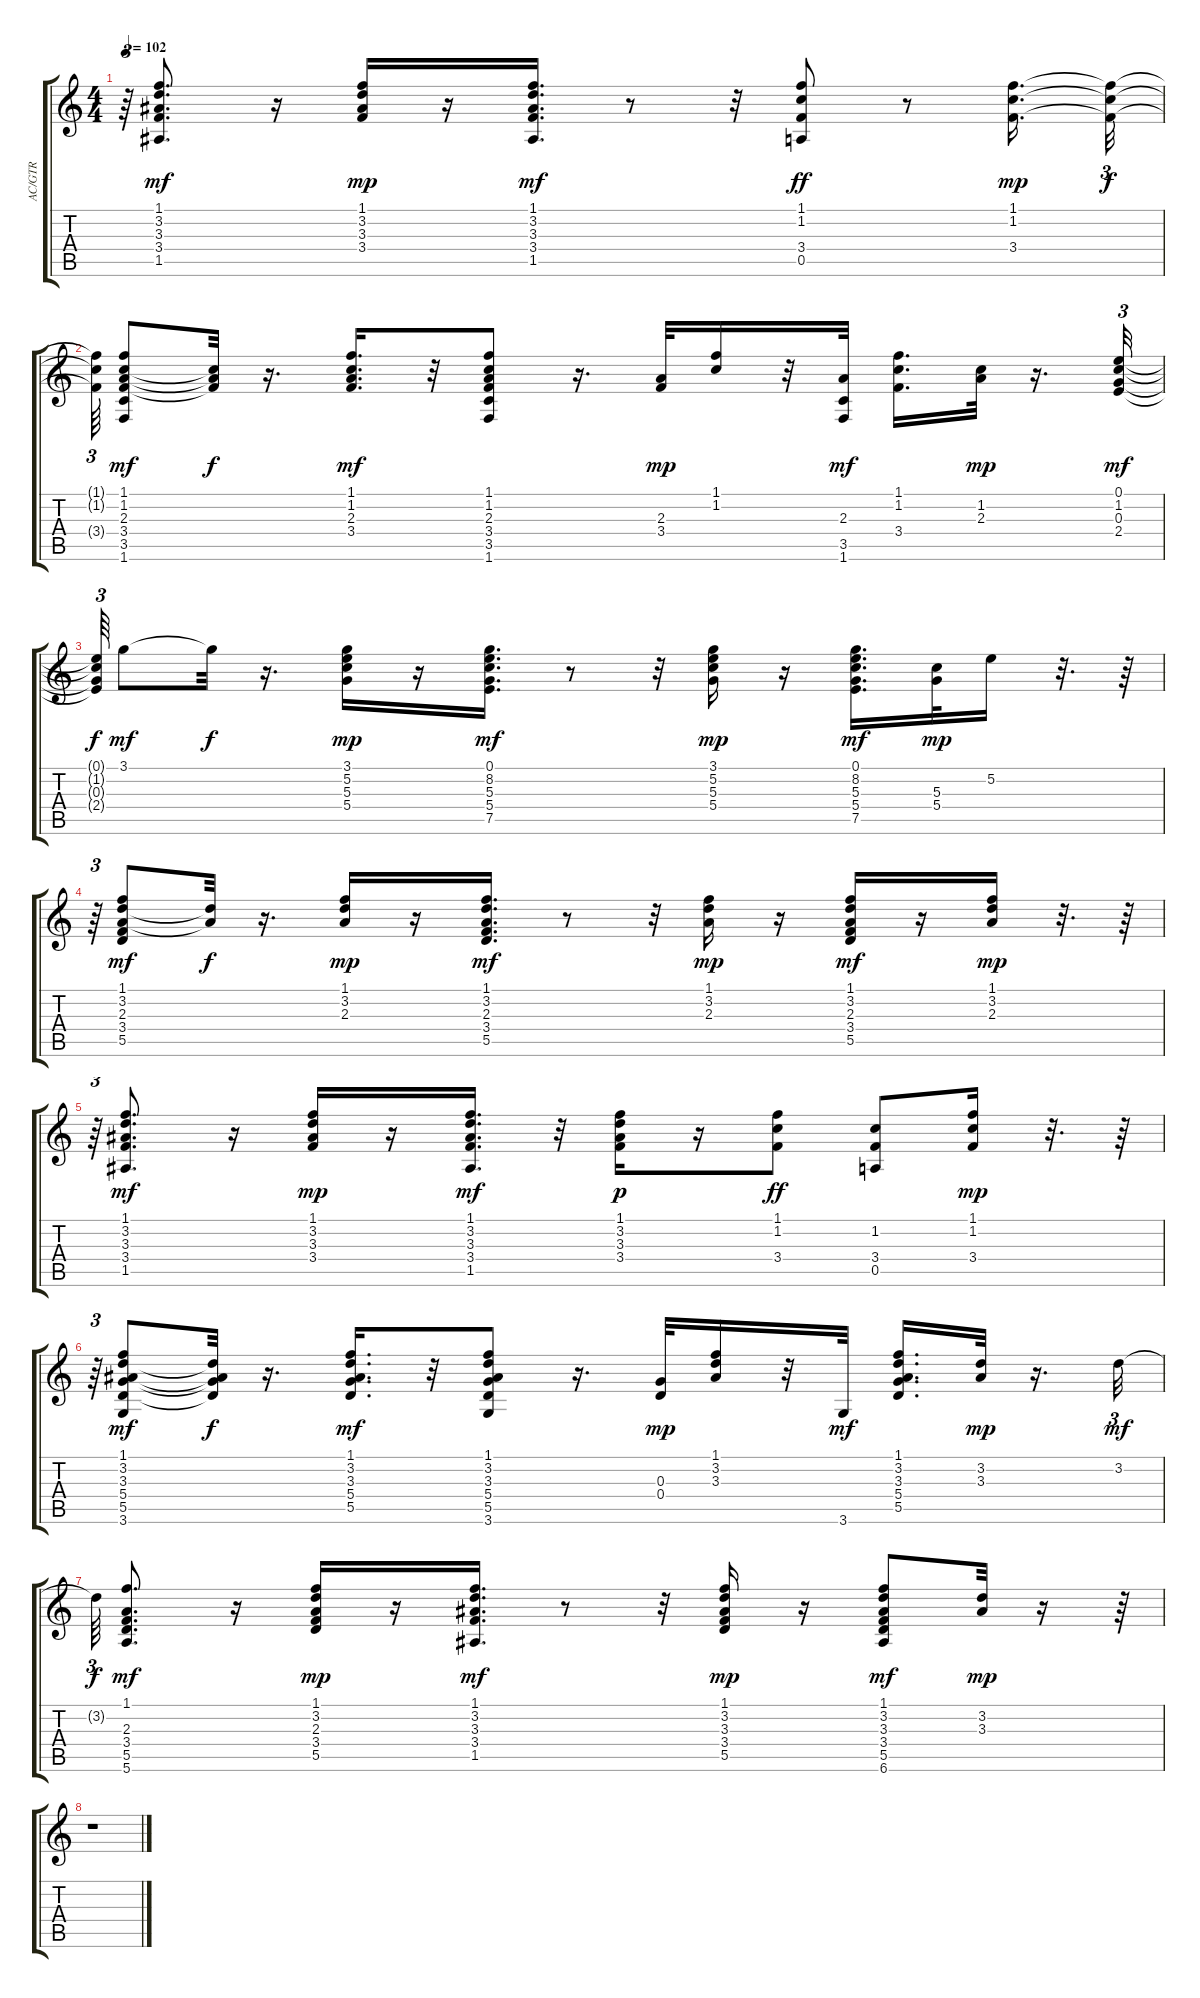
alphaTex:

\track ("AC/GTR" "AC/GTR") {instrument acousticguitarsteel}
\staff {score tabs}
\tuning (E4 B3 G3 D3 A2 E2) {hide}
\ts (4 4)
\tempo 102
\clef g2
\ks c
r.64{tu (3 2) dy mp} (1.1 3.2 3.3 3.4 1.5).8{d dy mf} r.16 (1.1 3.2 3.3 3.4).16{dy mp} r.16 (1.1 3.2 3.3 3.4 1.5).16{d dy mf} r.8 r.32 (1.1 1.2 3.4 0.5).8{dy ff} r.8 (1.1 1.2 3.4).16{d dy mp} (1.1{t} 1.2{t} 3.4{t}).32{tu (3 2) dy f} |
(1.1{t} 1.2{t} 3.4{t}).64{tu (3 2)} (1.1 1.2 2.3 3.4 3.5 1.6).8{dy mf} (1.2{t} 2.3{t} 3.4{t}).32{dy f} r.16{d} (1.1 1.2 2.3 3.4).16{d dy mf} r.32 (1.1 1.2 2.3 3.4 3.5 1.6).8 r.16{d} (2.3 3.4).32{dy mp} (1.1 1.2).16 r.32 (2.3 3.5 1.6).32{dy mf} (1.1 1.2 3.4).16{d} (1.2 2.3).32{dy mp} r.16{d} (0.1 1.2 0.3 2.4).32{tu (3 2) dy mf} |
(0.1{t} 1.2{t} 0.3{t} 2.4{t}).64{tu (3 2) dy f} 3.1.8{dy mf} 3.1{t}.32{dy f} r.16{d} (3.1 5.2 5.3 5.4).16{dy mp} r.16 (0.1 8.2 5.3 5.4 7.5).16{d dy mf} r.8 r.32 (3.1 5.2 5.3 5.4).16{dy mp} r.16 (0.1 8.2 5.3 5.4 7.5).16{d dy mf} (5.3 5.4).32{dy mp} 5.2.16 r.32{d} r.64 |
r.64{tu (3 2)} (1.1 3.2 2.3 3.4 5.5).8{dy mf} (3.2{t} 2.3{t}).32{dy f} r.16{d} (1.1 3.2 2.3).16{dy mp} r.16 (1.1 3.2 2.3 3.4 5.5).16{d dy mf} r.8 r.32 (1.1 3.2 2.3).16{dy mp} r.16 (1.1 3.2 2.3 3.4 5.5).16{dy mf} r.16 (1.1 3.2 2.3).16{dy mp} r.32{d} r.64 |
r.64{tu (3 2)} (1.1 3.2 3.3 3.4 1.5).8{d dy mf} r.16 (1.1 3.2 3.3 3.4).16{dy mp} r.16 (1.1 3.2 3.3 3.4 1.5).16{d dy mf} r.32 (1.1 3.2 3.3 3.4).16{dy p} r.16 (1.1 1.2 3.4).8{dy ff} (1.2 3.4 0.5).8 (1.1 1.2 3.4).16{dy mp} r.32{d} r.64 |
r.64{tu (3 2)} (1.1 3.2 3.3 5.4 5.5 3.6).8{dy mf} (3.2{t} 3.3{t} 5.4{t} 5.5{t}).32{dy f} r.16{d} (1.1 3.2 3.3 5.4 5.5).16{d dy mf} r.32 (1.1 3.2 3.3 5.4 5.5 3.6).8 r.16{d} (0.3 0.4).32{dy mp} (1.1 3.2 3.3).16 r.32 3.6.32{dy mf} (1.1 3.2 3.3 5.4 5.5).16{d} (3.2 3.3).32{dy mp} r.16{d} 3.2.32{tu (3 2) dy mf} |
3.2{t}.64{tu (3 2) dy f} (1.1 2.3 3.4 5.5 5.6).8{d dy mf} r.16 (1.1 3.2 2.3 3.4 5.5).16{dy mp} r.16 (1.1 3.2 3.3 3.4 1.5).16{d dy mf} r.8 r.32 (1.1 3.2 3.3 3.4 5.5).16{dy mp} r.16 (1.1 3.2 3.3 3.4 5.5 6.6).8{dy mf} (3.2 3.3).32{dy mp} r.16 r.64 |
r.1
